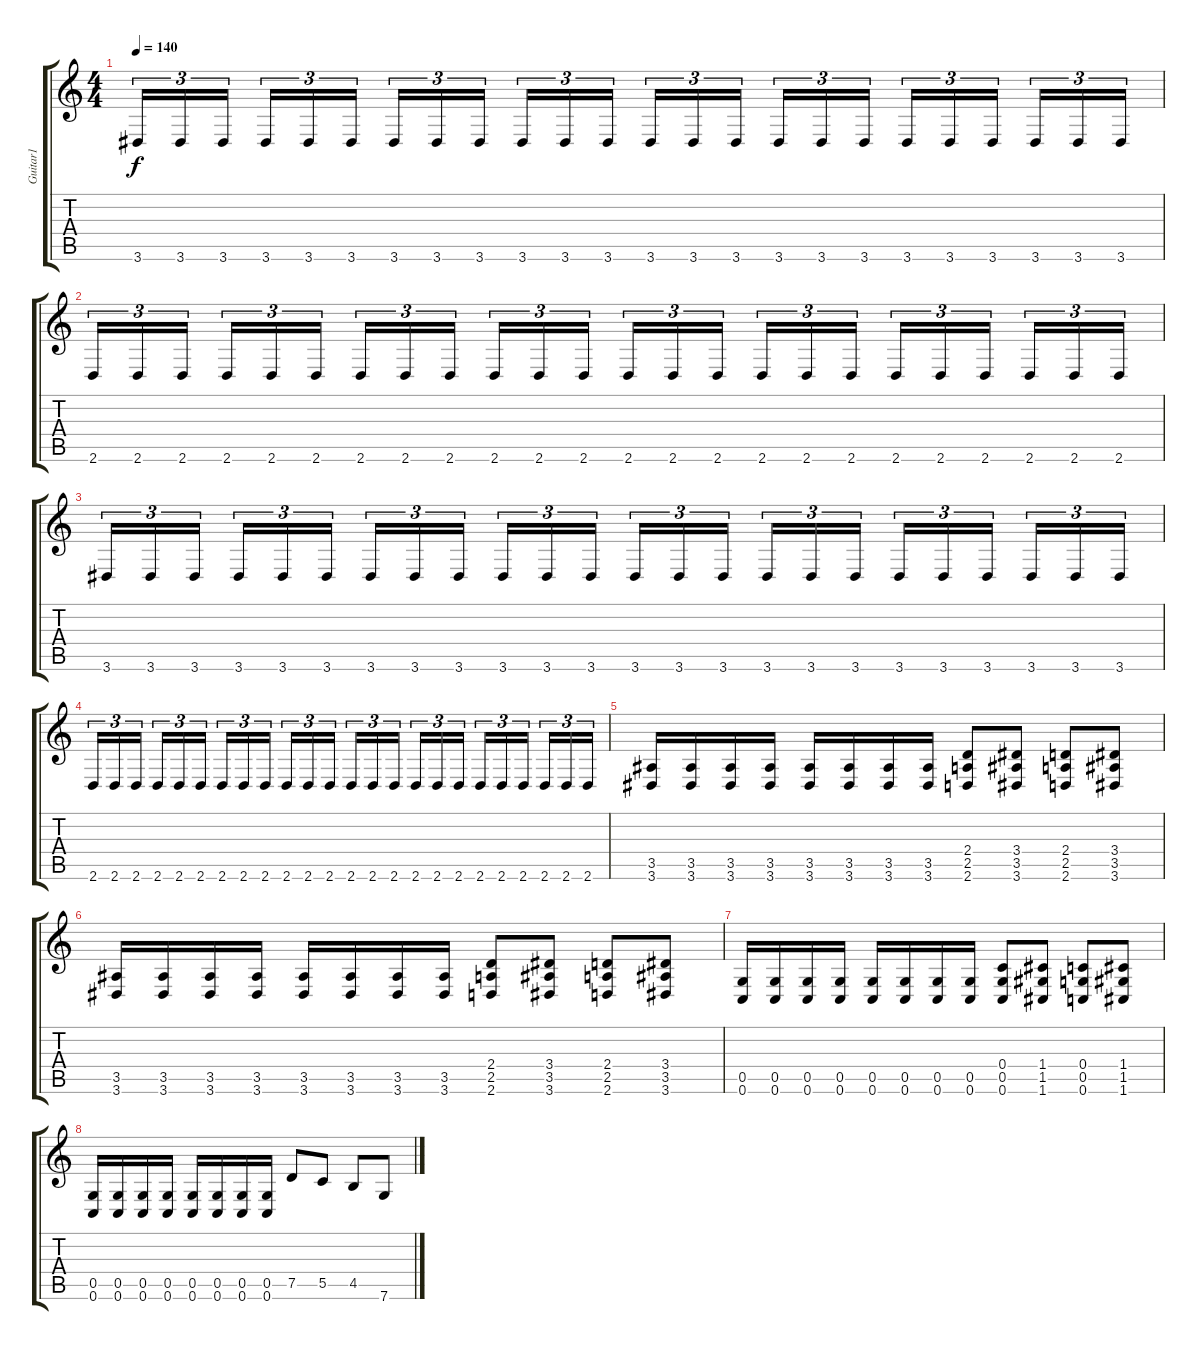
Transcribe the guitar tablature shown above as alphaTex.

\track ("Guitar1" "Guitar1") {instrument distortionguitar}
\staff {score tabs}
\tuning (D4 A3 F3 C3 G2 C2) {hide}
\ts (4 4)
\tempo 140
\clef g2
\ks c
3.6.16{tu (3 2) dy f} 3.6.16{tu (3 2)} 3.6.16{tu (3 2) beam splitsecondary} 3.6.16{tu (3 2)} 3.6.16{tu (3 2)} 3.6.16{tu (3 2)} 3.6.16{tu (3 2)} 3.6.16{tu (3 2)} 3.6.16{tu (3 2) beam splitsecondary} 3.6.16{tu (3 2)} 3.6.16{tu (3 2)} 3.6.16{tu (3 2)} 3.6.16{tu (3 2)} 3.6.16{tu (3 2)} 3.6.16{tu (3 2) beam splitsecondary} 3.6.16{tu (3 2)} 3.6.16{tu (3 2)} 3.6.16{tu (3 2)} 3.6.16{tu (3 2)} 3.6.16{tu (3 2)} 3.6.16{tu (3 2) beam splitsecondary} 3.6.16{tu (3 2)} 3.6.16{tu (3 2)} 3.6.16{tu (3 2)} |
2.6.16{tu (3 2)} 2.6.16{tu (3 2)} 2.6.16{tu (3 2) beam splitsecondary} 2.6.16{tu (3 2)} 2.6.16{tu (3 2)} 2.6.16{tu (3 2)} 2.6.16{tu (3 2)} 2.6.16{tu (3 2)} 2.6.16{tu (3 2) beam splitsecondary} 2.6.16{tu (3 2)} 2.6.16{tu (3 2)} 2.6.16{tu (3 2)} 2.6.16{tu (3 2)} 2.6.16{tu (3 2)} 2.6.16{tu (3 2) beam splitsecondary} 2.6.16{tu (3 2)} 2.6.16{tu (3 2)} 2.6.16{tu (3 2)} 2.6.16{tu (3 2)} 2.6.16{tu (3 2)} 2.6.16{tu (3 2) beam splitsecondary} 2.6.16{tu (3 2)} 2.6.16{tu (3 2)} 2.6.16{tu (3 2)} |
3.6.16{tu (3 2)} 3.6.16{tu (3 2)} 3.6.16{tu (3 2) beam splitsecondary} 3.6.16{tu (3 2)} 3.6.16{tu (3 2)} 3.6.16{tu (3 2)} 3.6.16{tu (3 2)} 3.6.16{tu (3 2)} 3.6.16{tu (3 2) beam splitsecondary} 3.6.16{tu (3 2)} 3.6.16{tu (3 2)} 3.6.16{tu (3 2)} 3.6.16{tu (3 2)} 3.6.16{tu (3 2)} 3.6.16{tu (3 2) beam splitsecondary} 3.6.16{tu (3 2)} 3.6.16{tu (3 2)} 3.6.16{tu (3 2)} 3.6.16{tu (3 2)} 3.6.16{tu (3 2)} 3.6.16{tu (3 2) beam splitsecondary} 3.6.16{tu (3 2)} 3.6.16{tu (3 2)} 3.6.16{tu (3 2)} |
2.6.16{tu (3 2)} 2.6.16{tu (3 2)} 2.6.16{tu (3 2) beam splitsecondary} 2.6.16{tu (3 2)} 2.6.16{tu (3 2)} 2.6.16{tu (3 2)} 2.6.16{tu (3 2)} 2.6.16{tu (3 2)} 2.6.16{tu (3 2) beam splitsecondary} 2.6.16{tu (3 2)} 2.6.16{tu (3 2)} 2.6.16{tu (3 2)} 2.6.16{tu (3 2)} 2.6.16{tu (3 2)} 2.6.16{tu (3 2) beam splitsecondary} 2.6.16{tu (3 2)} 2.6.16{tu (3 2)} 2.6.16{tu (3 2)} 2.6.16{tu (3 2)} 2.6.16{tu (3 2)} 2.6.16{tu (3 2) beam splitsecondary} 2.6.16{tu (3 2)} 2.6.16{tu (3 2)} 2.6.16{tu (3 2)} |
(3.5 3.6).16 (3.5 3.6).16 (3.5 3.6).16 (3.5 3.6).16 (3.5 3.6).16 (3.5 3.6).16 (3.5 3.6).16 (3.5 3.6).16 (2.4 2.5 2.6).8 (3.4 3.5 3.6).8 (2.4 2.5 2.6).8 (3.4 3.5 3.6).8 |
(3.5 3.6).16 (3.5 3.6).16 (3.5 3.6).16 (3.5 3.6).16 (3.5 3.6).16 (3.5 3.6).16 (3.5 3.6).16 (3.5 3.6).16 (2.4 2.5 2.6).8 (3.4 3.5 3.6).8 (2.4 2.5 2.6).8 (3.4 3.5 3.6).8 |
(0.5 0.6).16 (0.5 0.6).16 (0.5 0.6).16 (0.5 0.6).16 (0.5 0.6).16 (0.5 0.6).16 (0.5 0.6).16 (0.5 0.6).16 (0.4 0.5 0.6).8 (1.4 1.5 1.6).8 (0.4 0.5 0.6).8 (1.4 1.5 1.6).8 |
(0.5 0.6).16 (0.5 0.6).16 (0.5 0.6).16 (0.5 0.6).16 (0.5 0.6).16 (0.5 0.6).16 (0.5 0.6).16 (0.5 0.6).16 7.5.8 5.5.8 4.5.8 7.6.8
